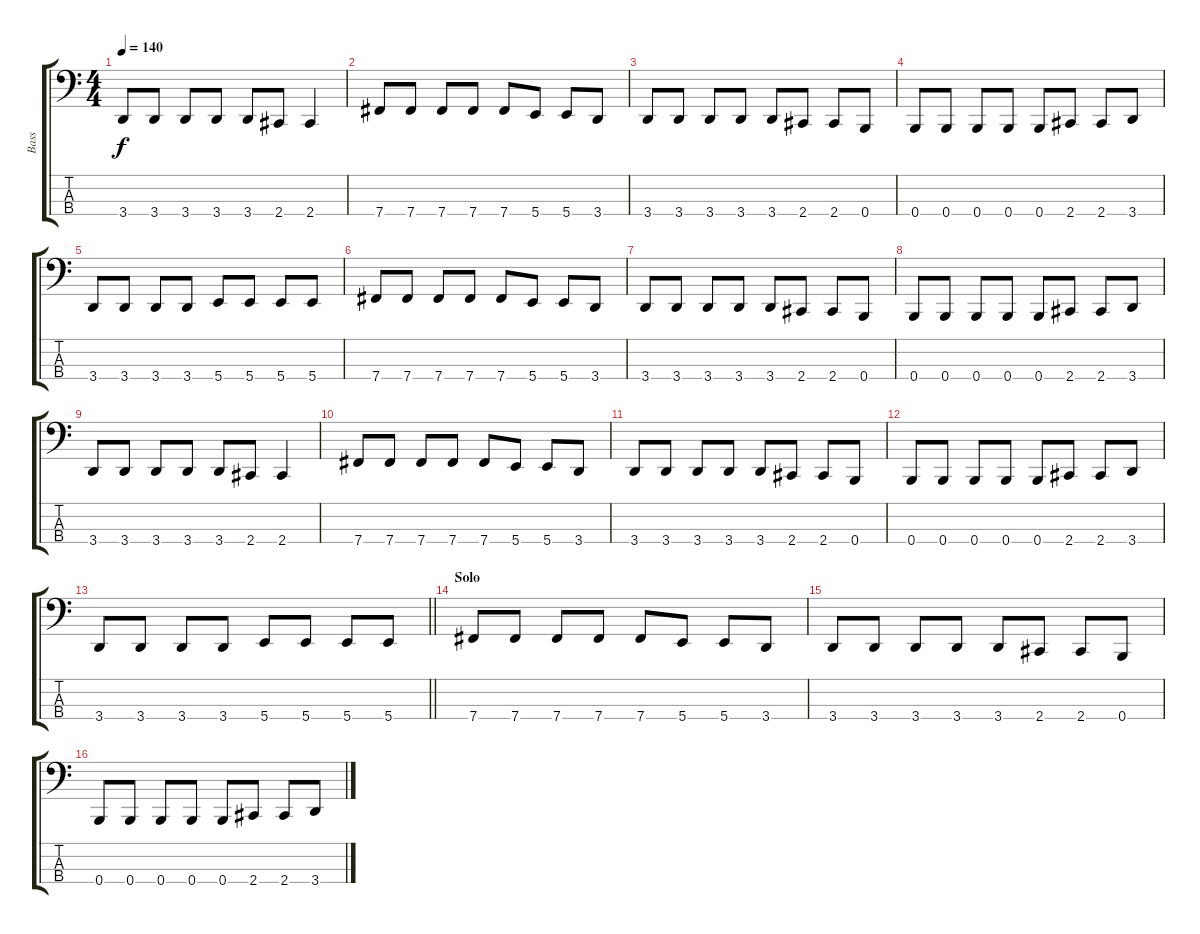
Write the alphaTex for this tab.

\track ("Bass" "Bass") {instrument electricbassfinger}
\staff {score tabs}
\tuning (E2 B1 Gb1 B0) {hide}
\ts (4 4)
\tempo 140
\clef f4
\ks c
3.4.8{dy f} 3.4.8 3.4.8 3.4.8 3.4.8 2.4.8 2.4.4 |
7.4.8 7.4.8 7.4.8 7.4.8 7.4.8 5.4.8 5.4.8 3.4.8 |
3.4.8 3.4.8 3.4.8 3.4.8 3.4.8 2.4.8 2.4.8 0.4.8 |
0.4.8 0.4.8 0.4.8 0.4.8 0.4.8 2.4.8 2.4.8 3.4.8 |
3.4.8 3.4.8 3.4.8 3.4.8 5.4.8 5.4.8 5.4.8 5.4.8 |
7.4.8 7.4.8 7.4.8 7.4.8 7.4.8 5.4.8 5.4.8 3.4.8 |
3.4.8 3.4.8 3.4.8 3.4.8 3.4.8 2.4.8 2.4.8 0.4.8 |
0.4.8 0.4.8 0.4.8 0.4.8 0.4.8 2.4.8 2.4.8 3.4.8 |
3.4.8 3.4.8 3.4.8 3.4.8 3.4.8 2.4.8 2.4.4 |
7.4.8 7.4.8 7.4.8 7.4.8 7.4.8 5.4.8 5.4.8 3.4.8 |
3.4.8 3.4.8 3.4.8 3.4.8 3.4.8 2.4.8 2.4.8 0.4.8 |
0.4.8 0.4.8 0.4.8 0.4.8 0.4.8 2.4.8 2.4.8 3.4.8 |
\barLineRight lightlight
3.4.8 3.4.8 3.4.8 3.4.8 5.4.8 5.4.8 5.4.8 5.4.8 |
\section ("" "Solo")
7.4.8 7.4.8 7.4.8 7.4.8 7.4.8 5.4.8 5.4.8 3.4.8 |
3.4.8 3.4.8 3.4.8 3.4.8 3.4.8 2.4.8 2.4.8 0.4.8 |
0.4.8 0.4.8 0.4.8 0.4.8 0.4.8 2.4.8 2.4.8 3.4.8
